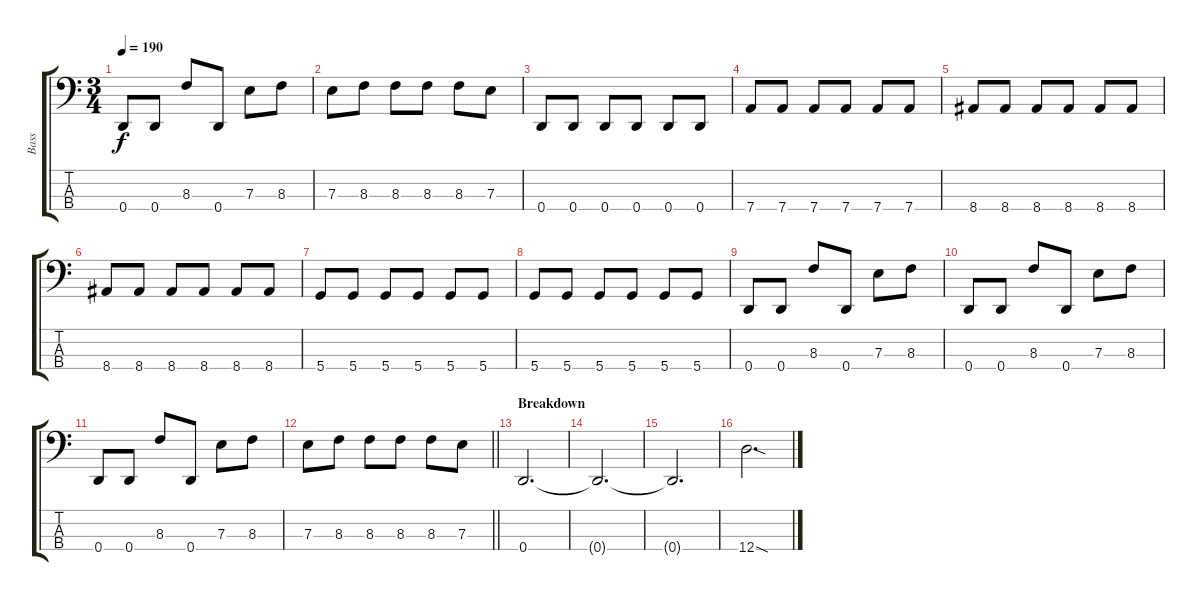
\track ("Bass" "Bass") {instrument electricbassfinger}
\staff {score tabs}
\tuning (G2 D2 A1 D1) {hide}
\ts (3 4)
\tempo 190
\clef f4
\ks c
0.4.8{dy f} 0.4.8 8.3.8 0.4.8 7.3.8 8.3.8 |
7.3.8 8.3.8 8.3.8 8.3.8 8.3.8 7.3.8 |
0.4.8 0.4.8 0.4.8 0.4.8 0.4.8 0.4.8 |
7.4.8 7.4.8 7.4.8 7.4.8 7.4.8 7.4.8 |
8.4.8 8.4.8 8.4.8 8.4.8 8.4.8 8.4.8 |
8.4.8 8.4.8 8.4.8 8.4.8 8.4.8 8.4.8 |
5.4.8 5.4.8 5.4.8 5.4.8 5.4.8 5.4.8 |
5.4.8 5.4.8 5.4.8 5.4.8 5.4.8 5.4.8 |
0.4.8 0.4.8 8.3.8 0.4.8 7.3.8 8.3.8 |
0.4.8 0.4.8 8.3.8 0.4.8 7.3.8 8.3.8 |
0.4.8 0.4.8 8.3.8 0.4.8 7.3.8 8.3.8 |
\barLineRight lightlight
7.3.8 8.3.8 8.3.8 8.3.8 8.3.8 7.3.8 |
\section ("" "Breakdown")
0.4.2{d} |
0.4{t}.2{d} |
0.4{t}.2{d} |
12.4{sod}.2{d}
